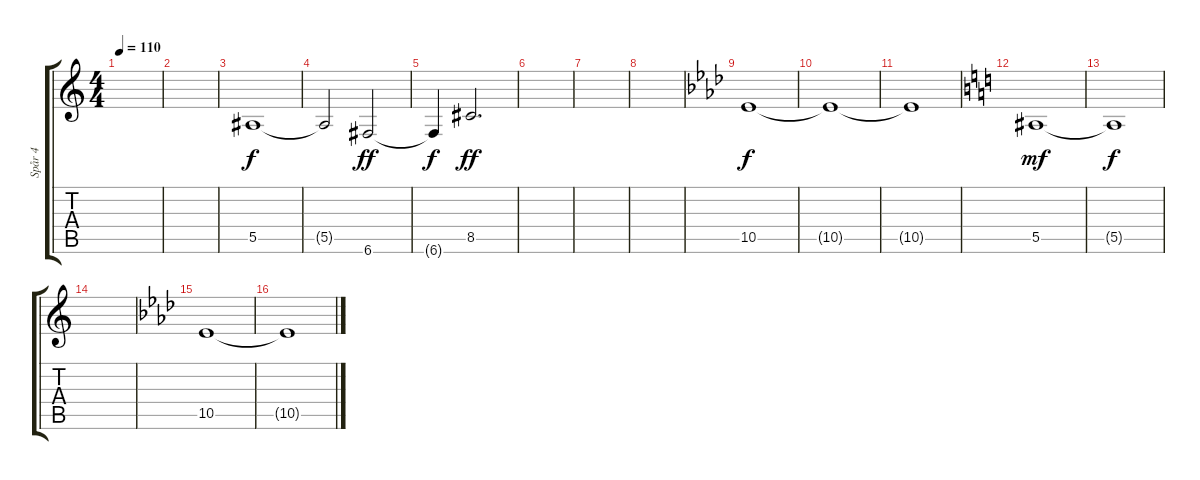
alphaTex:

\track ("Spår 4" "Spår 4") {instrument overdrivenguitar}
\staff {score tabs}
\tuning (C4 G3 Eb3 Bb2 F2 C2) {hide}
\ts (4 4)
\tempo 110
\clef g2
\ks c
|
|
5.5.1 |
5.5{t}.2{dy f} 6.6.2{dy ff} |
6.6{t}.4{dy f} 8.5.2{d dy ff} |
|
|
|
\ks ab
10.5.1{dy f} |
10.5{t}.1 |
10.5{t}.1 |
\ks c
5.5.1{dy mf} |
5.5{t}.1{dy f} |
|
\ks ab
10.5.1 |
10.5{t}.1
